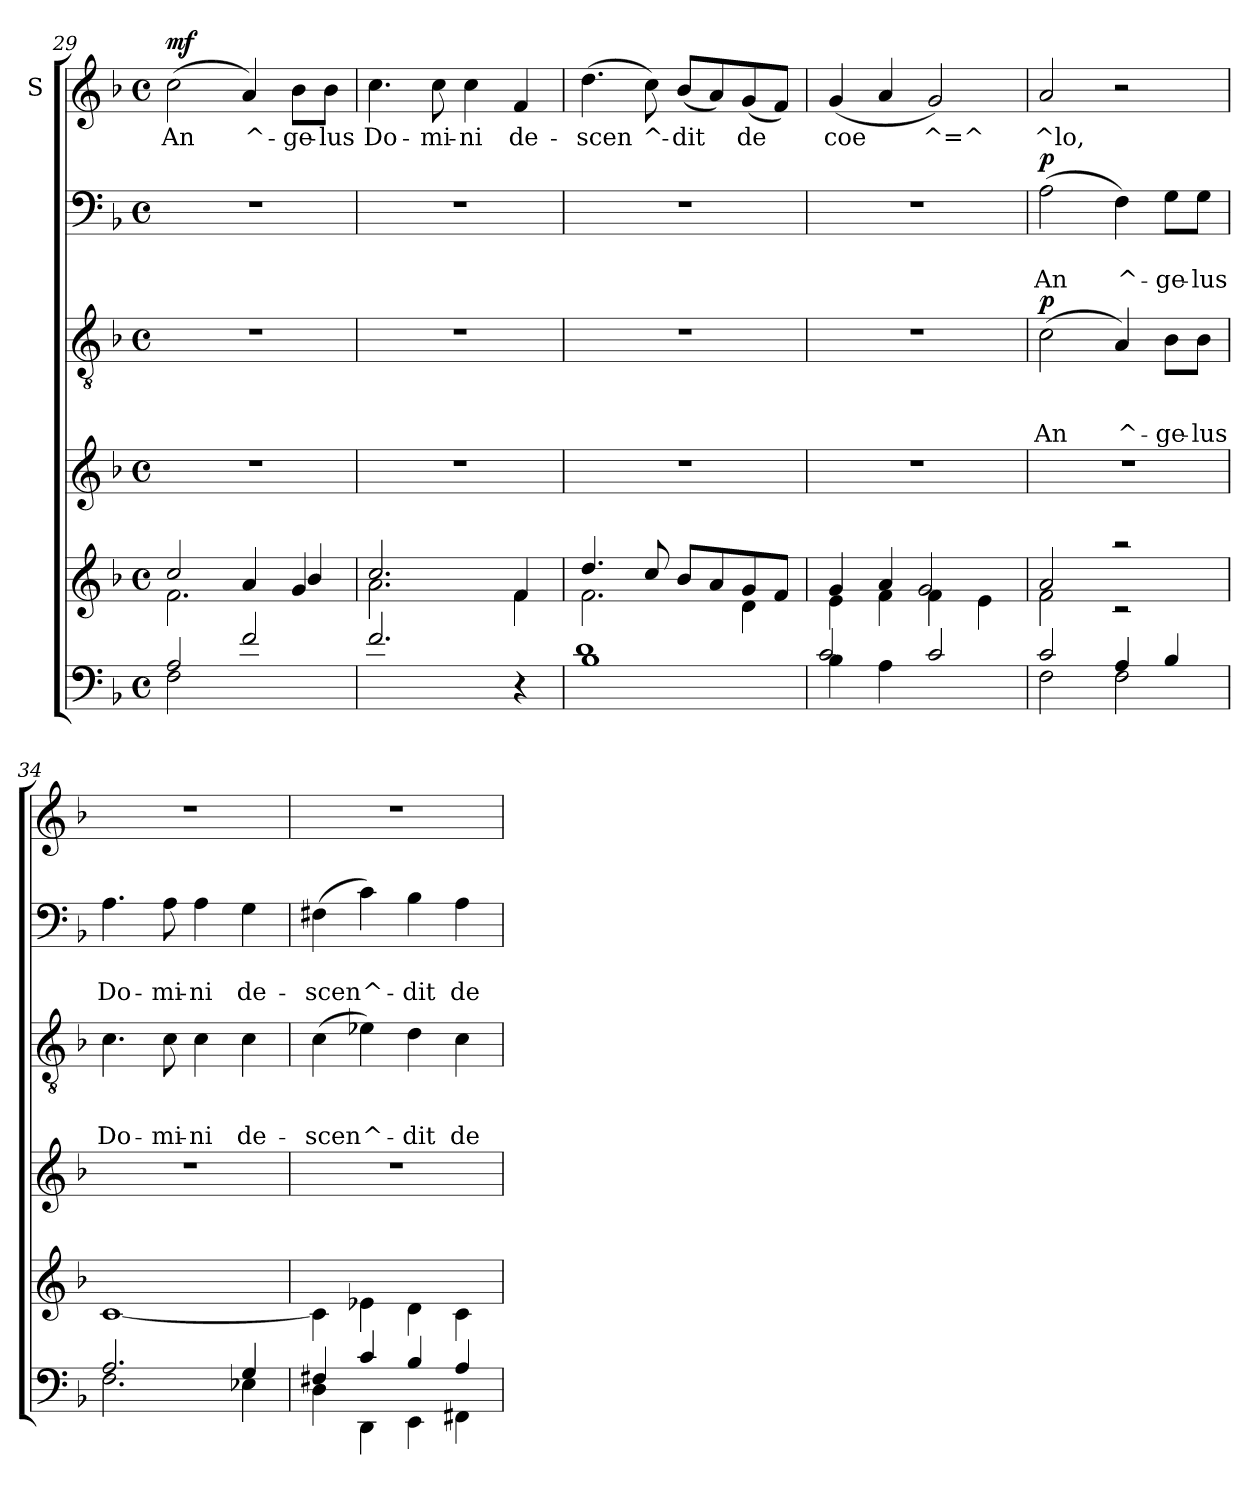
**kern	**kern	**kern	**kern	**text	**text	**text	**dynam	**kern	**text	**text	**dynam	**kern	**text	**dynam
*part6	*part5	*part4	*part3	*part3	*part3	*part3	*part3	*part2	*part2	*part2	*part2	*part1	*part1	*part1
*staff6	*staff5	*staff4	*staff3	*staff3	*staff3	*staff3	*staff3	*staff2	*staff2	*staff2	*staff2	*staff1	*staff1	*staff1
*	*	*	*	*	*	*	*	*	*	*	*	*I"S	*	*
*clefF4	*clefG2	*clefG2	*clefGv2	*	*	*	*	*clefF4	*	*	*	*clefG2	*	*
*k[b-]	*k[b-]	*k[b-]	*k[b-]	*	*	*	*	*k[b-]	*	*	*	*k[b-]	*	*
*F:	*F:	*F:	*F:	*	*	*	*	*F:	*	*	*	*F:	*	*
*M4/4	*M4/4	*M4/4	*M4/4	*	*	*	*	*M4/4	*	*	*	*M4/4	*	*
*met(c)	*met(c)	*met(c)	*met(c)	*	*	*	*	*met(c)	*	*	*	*met(c)	*	*
=29	=29	=29	=29	=29	=29	=29	=29	=29	=29	=29	=29	=29	=29	=29
*^	*^	*	*	*	*	*	*	*	*	*	*	*	*	*
!	!	!	!	!	!	!	!	!	!	!	!	!	!	!	!LO:LY:b	!LO:DY:a
2F\	2A/	2.f\	2cc/	1r	1r	.	.	.	.	1r	.	.	.	(>2cc\	An	mf
!	!	!	!	!	!	!	!	!	!	!	!	!	!	!	!LO:LY:b	!
2ryy	2f/	.	4a/	.	.	.	.	.	.	.	.	.	.	4a/)	^-	.
!	!	!	!	!	!	!	!	!	!	!	!	!	!	!	!LO:LY:b	!
.	.	4g/	4b-/	.	.	.	.	.	.	.	.	.	.	8b-\L	-ge-	.
!	!	!	!	!	!	!	!	!	!	!	!	!	!	!	!LO:LY:b	!
.	.	.	.	.	.	.	.	.	.	.	.	.	.	8b-\J	-lus	.
*v	*v	*	*	*	*	*	*	*	*	*	*	*	*	*	*	*
=30	=30	=30	=30	=30	=30	=30	=30	=30	=30	=30	=30	=30	=30	=30	=30
!	!	!	!	!	!	!	!	!	!	!	!	!	!	!LO:LY:b	!
2.f/	2.a\	2.cc/	1r	1r	.	.	.	.	1r	.	.	.	4.cc\	Do-	.
!	!	!	!	!	!	!	!	!	!	!	!	!	!	!LO:LY:b	!
.	.	.	.	.	.	.	.	.	.	.	.	.	8cc\	-mi-	.
!	!	!	!	!	!	!	!	!	!	!	!	!	!	!LO:LY:b	!
.	.	.	.	.	.	.	.	.	.	.	.	.	4cc\	-ni	.
!	!	!	!	!	!	!	!	!	!	!	!	!	!	!LO:LY:b	!
4rC	4f\	4f/	.	.	.	.	.	.	.	.	.	.	4f/	de-	.
=31	=31	=31	=31	=31	=31	=31	=31	=31	=31	=31	=31	=31	=31	=31	=31
*^	*	*	*	*	*	*	*	*	*	*	*	*	*	*	*
!	!	!	!	!	!	!	!	!	!	!	!	!	!	!	!LO:LY:b	!
1B-	1d	2.f\	4.dd/	1r	1r	.	.	.	.	1r	.	.	.	(>4.dd\	-scen	.
!	!	!	!	!	!	!	!	!	!	!	!	!	!	!	!LO:LY:b	!
.	.	.	8cc/	.	.	.	.	.	.	.	.	.	.	8cc\)	^-	.
!	!	!	!	!	!	!	!	!	!	!	!	!	!	!	!LO:LY:b	!
.	.	.	8b-/L	.	.	.	.	.	.	.	.	.	.	(<8b-/L	-dit	.
.	.	.	8a/	.	.	.	.	.	.	.	.	.	.	8a/)	.	.
!	!	!	!	!	!	!	!	!	!	!	!	!	!	!	!LO:LY:b	!
.	.	4d\	8g/	.	.	.	.	.	.	.	.	.	.	(<8g/	de	.
.	.	.	8f/J	.	.	.	.	.	.	.	.	.	.	8f/J)	.	.
!!LO:LB:g=z
=32	=32	=32	=32	=32	=32	=32	=32	=32	=32	=32	=32	=32	=32	=32	=32	=32
!	!	!	!	!	!	!	!	!	!	!	!	!	!	!	!LO:LY:b	!
4B-\	2c/	4e\	4g/	1r	1r	.	.	.	.	1r	.	.	.	(<4g/	coe	.
4A\	.	4f\	4a/	.	.	.	.	.	.	.	.	.	.	4a/	.	.
!	!	!	!	!	!	!	!	!	!	!	!	!	!	!	!LO:LY:b	!
2ryy	2c/	4f\	2g/	.	.	.	.	.	.	.	.	.	.	2g/)	^=^	.
.	.	4e\	.	.	.	.	.	.	.	.	.	.	.	.	.	.
!!LO:LB:g=z
=33	=33	=33	=33	=33	=33	=33	=33	=33	=33	=33	=33	=33	=33	=33	=33	=33
!	!	!	!	!	!	!	!	!LO:LY:b	!LO:DY:a	!	!	!LO:LY:b	!LO:DY:a	!	!LO:LY:b	!
2F\	2c/	2f\	2a/	1r	(>2c\	.	.	An	p	(>2A\	.	An	p	2a/	^lo,	.
!	!	!	!	!	!	!	!	!LO:LY:b	!	!	!	!LO:LY:b	!	!	!	!
2F\	4A/	2raa	2rc	.	4A/)	.	.	^-	.	4F\)	.	^-	.	2r	.	.
!	!	!	!	!	!	!	!	!LO:LY:b	!	!	!	!LO:LY:b	!	!	!	!
.	4B-/	.	.	.	8B-\L	.	.	-ge-	.	8G\L	.	-ge-	.	.	.	.
!	!	!	!	!	!	!	!	!LO:LY:b	!	!	!	!LO:LY:b	!	!	!	!
.	.	.	.	.	8B-\J	.	.	-lus	.	8G\J	.	-lus	.	.	.	.
*	*	*v	*v	*	*	*	*	*	*	*	*	*	*	*	*	*
=34	=34	=34	=34	=34	=34	=34	=34	=34	=34	=34	=34	=34	=34	=34	=34
!	!	!	!	!	!	!	!LO:LY:b	!	!	!	!LO:LY:b	!	!	!	!
2.F\	2.A/	[>1c	1r	4.c\	.	.	Do-	.	4.A\	.	Do-	.	1r	.	.
!	!	!	!	!	!	!	!LO:LY:b	!	!	!	!LO:LY:b	!	!	!	!
.	.	.	.	8c\	.	.	-mi-	.	8A\	.	-mi-	.	.	.	.
!	!	!	!	!	!	!	!LO:LY:b	!	!	!	!LO:LY:b	!	!	!	!
.	.	.	.	4c\	.	.	-ni	.	4A\	.	-ni	.	.	.	.
!	!	!	!	!	!	!	!LO:LY:b	!	!	!	!LO:LY:b	!	!	!	!
4E-X\	4G/	.	.	4c\	.	.	de-	.	4G\	.	de-	.	.	.	.
=35	=35	=35	=35	=35	=35	=35	=35	=35	=35	=35	=35	=35	=35	=35	=35
!	!	!	!	!	!	!	!LO:LY:b	!	!	!	!LO:LY:b	!	!	!	!
4D\	4F#X/	4c\]	1r	(>4c\	.	.	-scen	.	(>4F#X\	.	-scen	.	1r	.	.
!	!	!	!	!	!	!	!LO:LY:b	!	!	!	!LO:LY:b	!	!	!	!
4DD\	4c/	4e-X\	.	4e-X\)	.	.	^-	.	4c\)	.	^-	.	.	.	.
!	!	!	!	!	!	!	!LO:LY:b	!	!	!	!LO:LY:b	!	!	!	!
4EE\	4B-/	4d\	.	4d\	.	.	-dit	.	4B-\	.	-dit	.	.	.	.
!	!	!	!	!	!	!	!LO:LY:b	!	!	!	!LO:LY:b	!	!	!	!
4FF#X\	4A/	4c\	.	4c\	.	.	de	.	4A\	.	de	.	.	.	.
*v	*v	*	*	*	*	*	*	*	*	*	*	*	*	*	*
=	=	=	=	=	=	=	=	=	=	=	=	=	=	=
*-	*-	*-	*-	*-	*-	*-	*-	*-	*-	*-	*-	*-	*-	*-
